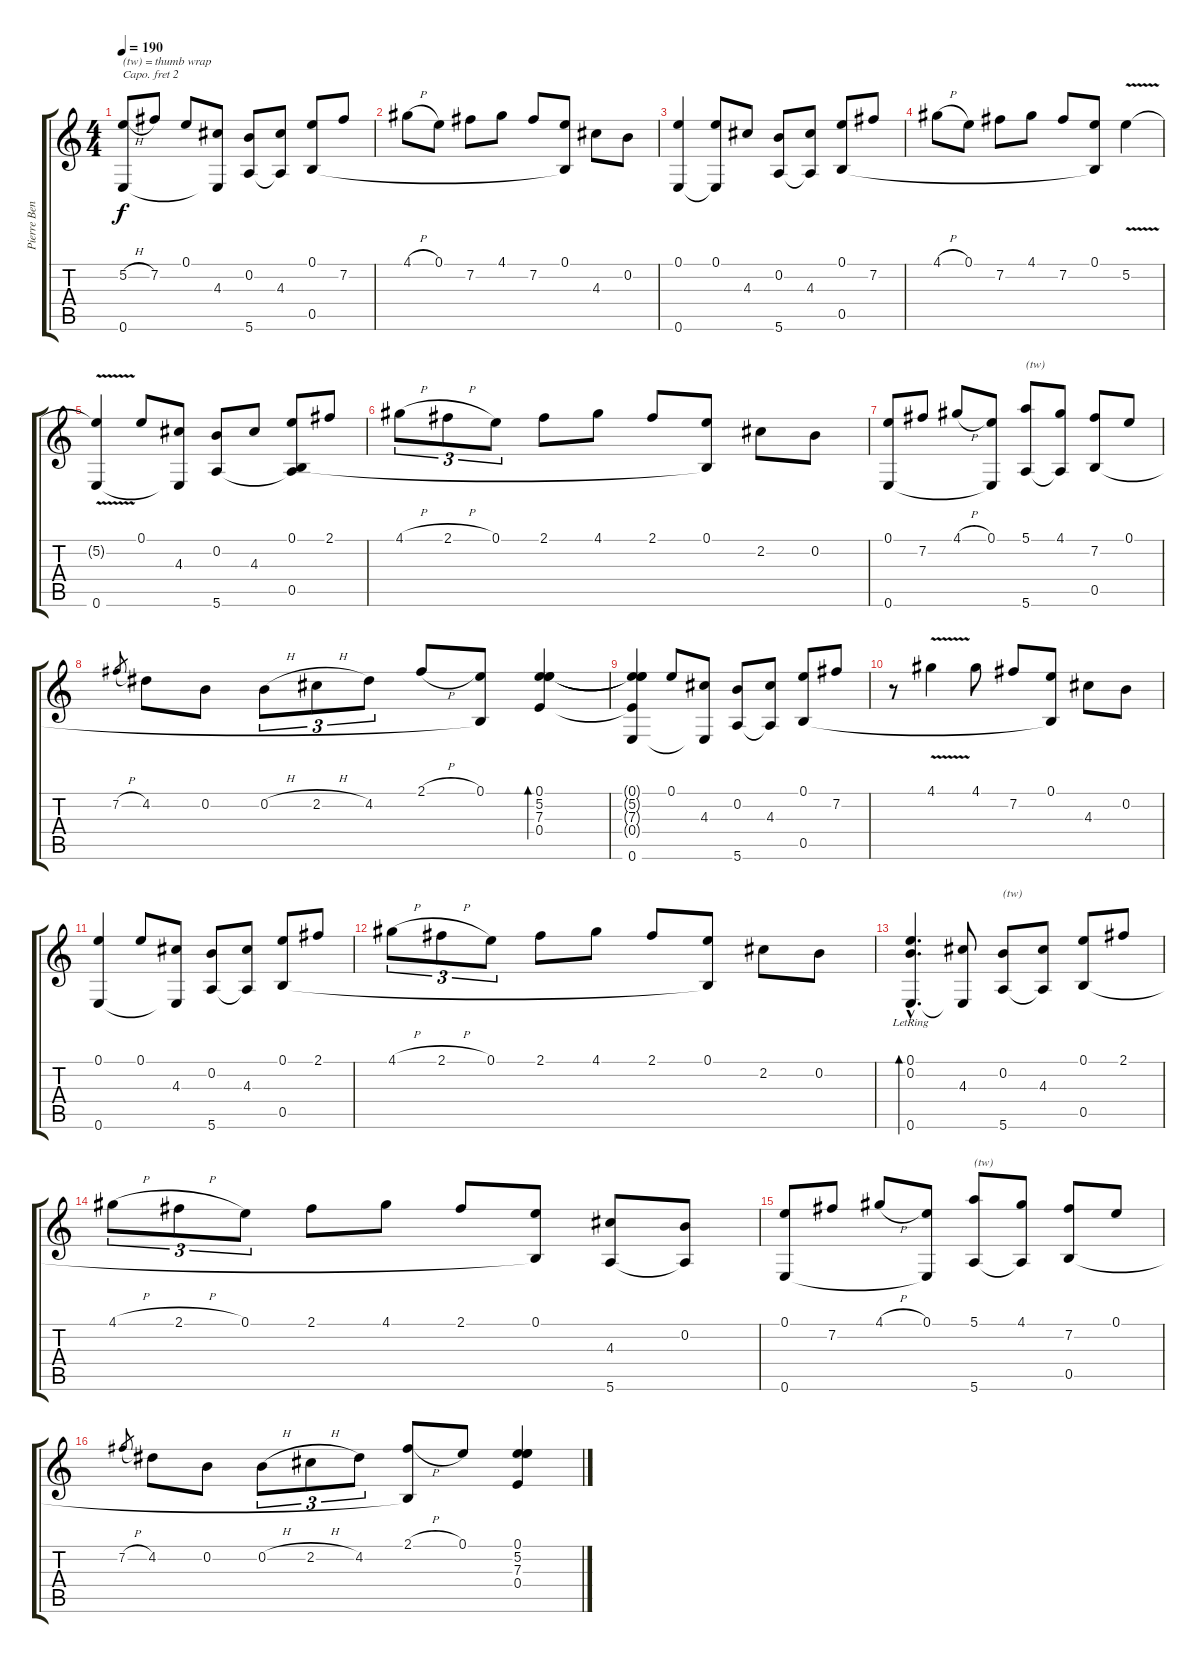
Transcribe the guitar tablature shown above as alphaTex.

\track ("Pierre Bensusan" "Pierre Ben") {instrument acousticguitarsteel}
\staff {score tabs}
\capo 2
\tuning (D4 A3 G3 D3 A2 D2) {hide}
\ts (4 4)
\tempo 190
\clef g2
\ks c
(5.2{h} 0.6).8{txt "(tw) = thumb wrap" dy f volume 8 instrument acousticguitarsteel} 7.2.8 0.1.8 (4.3 0.6{t}).8 (0.2 5.6).8 (4.3 5.6{t}).8 (0.1 0.5).8 7.2.8 |
4.1{h}.8 0.1.8 7.2.8 4.1.8 7.2.8 (0.1 0.5{t}).8 4.3.8 0.2.8 |
(0.1 0.6).4{volume 16} (0.1 0.6{t}).8{volume 10} 4.3.8 (0.2 5.6).8 (4.3 5.6{t}).8 (0.1 0.5).8 7.2.8 |
4.1{h}.8 0.1.8 7.2.8 4.1.8 7.2.8 (0.1 0.5{t}).8 5.2{v}.4 |
(5.2{t} 0.6).4 0.1.8 (4.3 0.6{t}).8 (0.2 5.6).8 4.3.8 (0.1 0.5 5.6{t}).8 2.1.8 |
4.1{h}.8{tu (3 2)} 2.1{h}.8{tu (3 2)} 0.1.8{tu (3 2)} 2.1.8 4.1.8 2.1.8 (0.1 0.5{t}).8 2.2.8 0.2.8 |
(0.1 0.6).8 7.2.8 4.1{h}.8 (0.1 0.6{t}).8 (5.1 5.6).8{txt "(tw)"} (4.1 5.6{t}).8 (7.2 0.5).8 0.1.8 |
7.2{h}.8{gr} 4.2.8 0.2.8 0.2{h}.8{tu (3 2)} 2.2{h}.8{tu (3 2)} 4.2.8{tu (3 2)} 2.1{h}.8 (0.1 0.5{t}).8 (0.1 5.2 7.3 0.4).4{bd 60 volume 15} |
(0.1{t} 5.2{t} 7.3{t} 0.4{t} 0.6).4{volume 10} 0.1.8 (4.3 0.6{t}).8 (0.2 5.6).8 (4.3 5.6{t}).8 (0.1 0.5).8 7.2.8 |
r.8 4.1{v}.4 4.1.8 7.2.8 (0.1 0.5{t}).8 4.3.8 0.2.8 |
(0.1 0.6).4 0.1.8 (4.3 0.6{t}).8 (0.2 5.6).8 (4.3 5.6{t}).8 (0.1 0.5).8 2.1.8 |
4.1{h}.8{tu (3 2)} 2.1{h}.8{tu (3 2)} 0.1.8{tu (3 2)} 2.1.8 4.1.8 2.1.8 (0.1 0.5{t}).8 2.2.8 0.2.8 |
(0.1{hac lr} 0.2{hac} 0.6{hac}).4{d bd 240} (4.3 0.6{t}).8 (0.2 5.6).8{txt "(tw)"} (4.3 5.6{t}).8 (0.1 0.5).8 2.1.8 |
4.1{h}.8{tu (3 2)} 2.1{h}.8{tu (3 2)} 0.1.8{tu (3 2)} 2.1.8 4.1.8 2.1.8 (0.1 0.5{t}).8 (4.3 5.6).8 (0.2 5.6{t}).8 |
(0.1 0.6).8 7.2.8 4.1{h}.8 (0.1 0.6{t}).8 (5.1 5.6).8{txt "(tw)"} (4.1 5.6{t}).8 (7.2 0.5).8 0.1.8 |
7.2{h}.8{gr} 4.2.8 0.2.8 0.2{h}.8{tu (3 2)} 2.2{h}.8{tu (3 2)} 4.2.8{tu (3 2)} (2.1{h} 0.5{t}).8 0.1.8 (0.1 5.2 7.3 0.4).4{volume 14}
